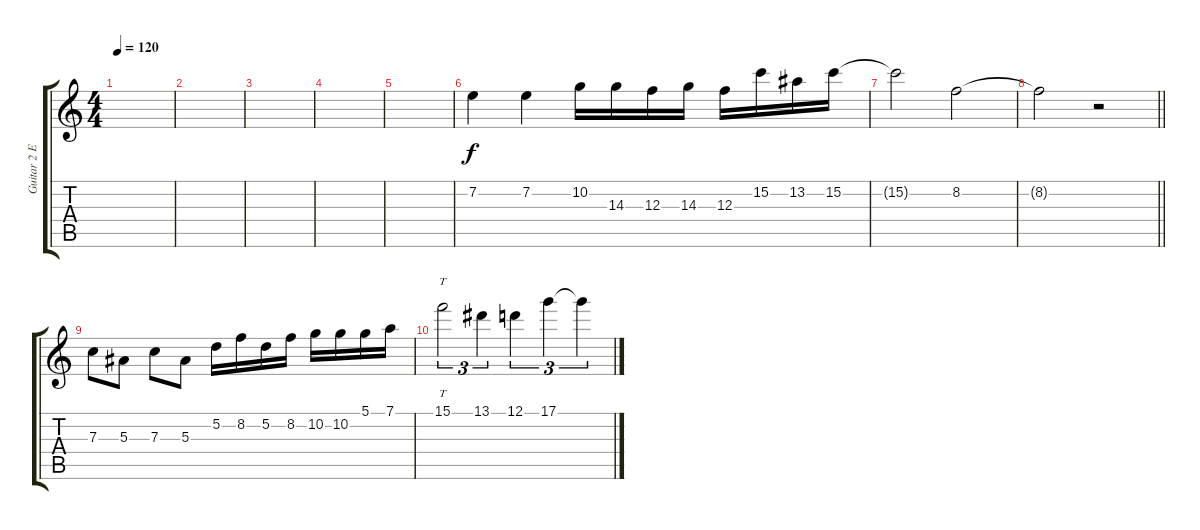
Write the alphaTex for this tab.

\track ("Guitar 2 Extra" "Guitar 2 E") {instrument distortionguitar}
\staff {score tabs}
\tuning (D4 A3 F3 C3 G2 C2) {hide}
\ts (4 4)
\tempo 120
\clef g2
\ks c
|
|
|
|
|
7.2.4 7.2.4 10.2.16 14.3.16 12.3.16 14.3.16 12.3.16 15.2.16 13.2.16 15.2.16 |
15.2{t}.2 8.2.2 |
\barLineRight lightlight
8.2{t}.2 r.2 |
7.3.8 5.3.8 7.3.8 5.3.8 5.2.16 8.2.16 5.2.16 8.2.16 10.2.16 10.2.16 5.1.16 7.1.16 |
15.1.2{tt tu (3 2)} 13.1.4{tu (3 2)} 12.1.4{tu (3 2)} 17.1.4{tu (3 2)} 17.1{t}.4{tu (3 2)}
